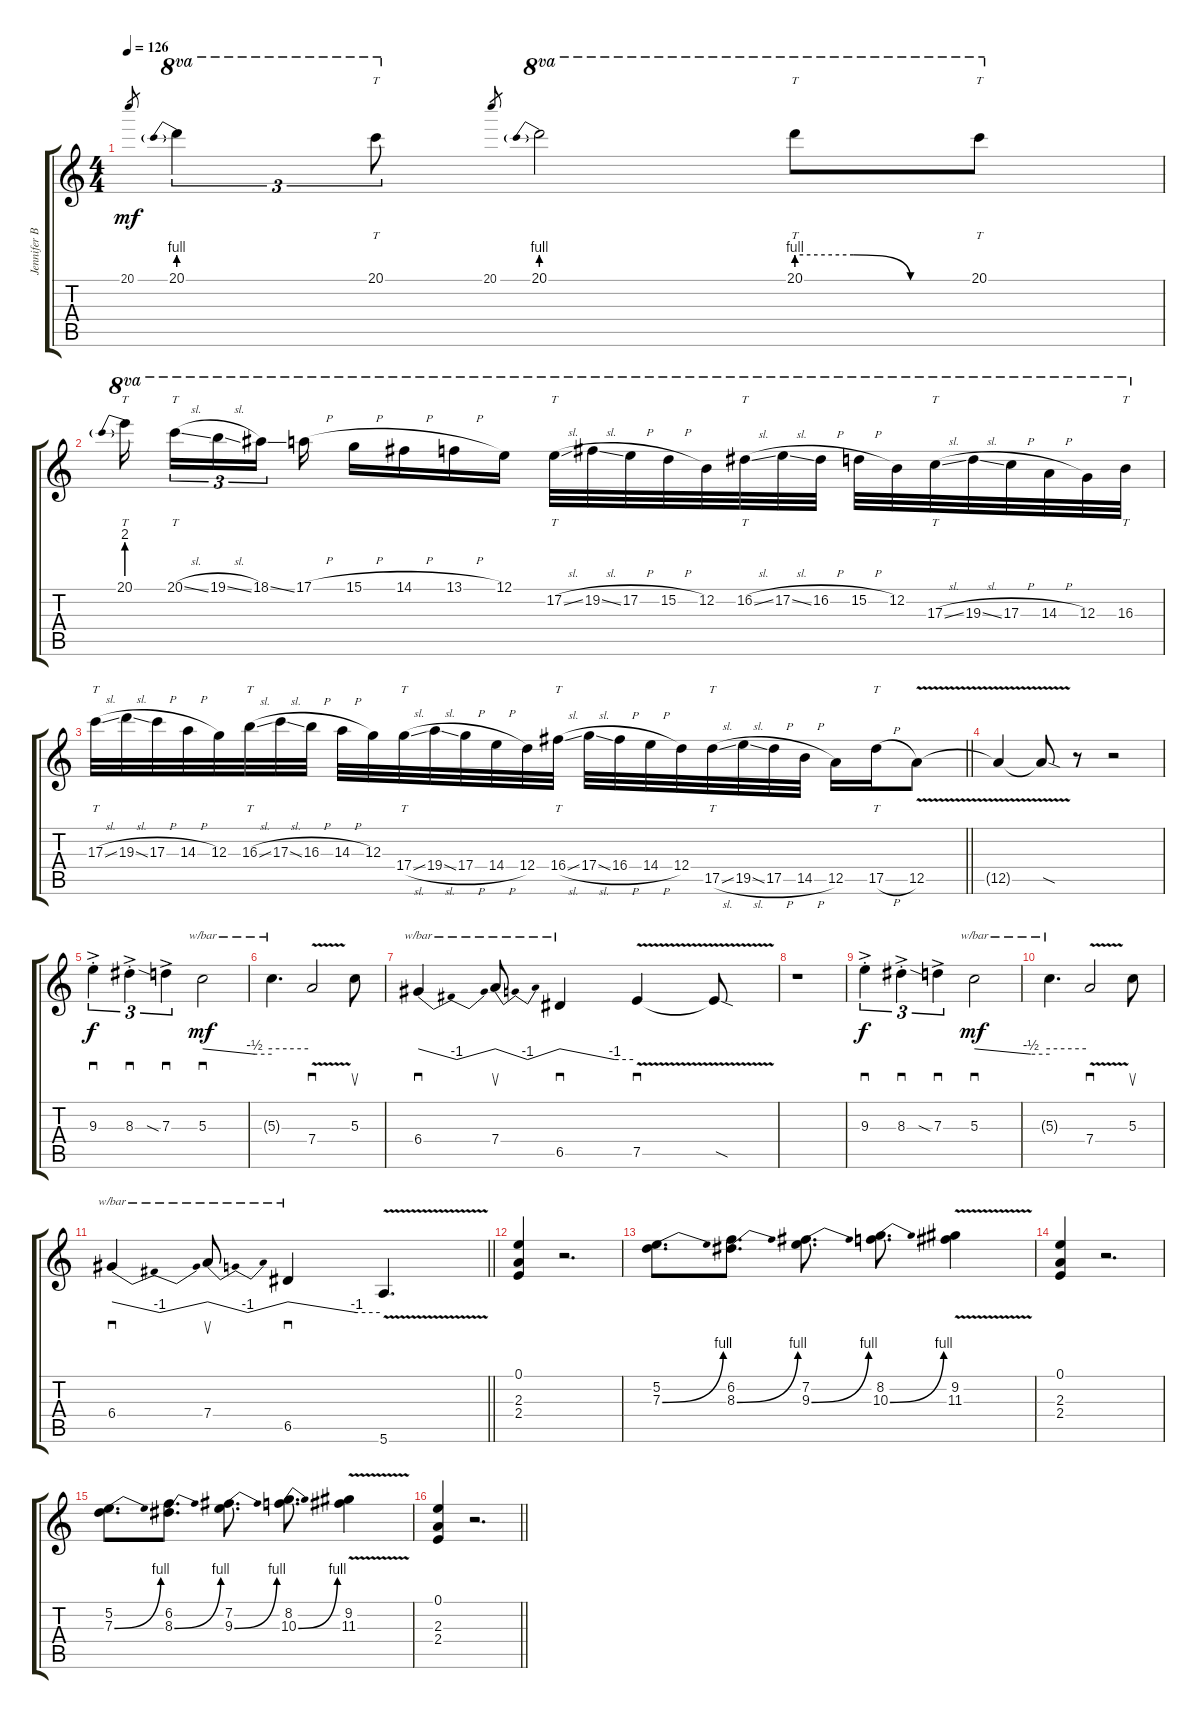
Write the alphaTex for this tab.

\track ("Jennifer Batten Lead" "Jennifer B") {instrument overdrivenguitar}
\staff {score tabs}
\tuning (E4 B3 G3 D3 A2 E2) {hide}
\ts (4 4)
\tempo 126
\clef g2
\ks c
20.1.8{gr dy mf} 20.1{be (prebend 0 4 60 4)}.4{tu (3 2) ot 8va} 20.1.8{tt tu (3 2) ot 8va} 20.1.8{gr} 20.1{be (prebend 0 4 60 4)}.2{ot 8va} 20.1{be (custom 0 4 20 4 40 0 60 0)}.8{tt ot 8va} 20.1.8{tt ot 8va} |
20.1{be (prebend 0 8 60 8)}.16{tt ot 8va beam splitsecondary} 20.1{sl}.16{tt tu (3 2) ot 8va} 19.1{sl}.16{tu (3 2) ot 8va} 18.1{ss}.16{tu (3 2) ot 8va beam splitsecondary} 17.1{h}.16{ot 8va} 15.1{h}.16{ot 8va} 14.1{h}.16{ot 8va} 13.1{h}.16{ot 8va} 12.1.16{ot 8va} 17.2{sl}.32{tt ot 8va} 19.2{sl}.32{ot 8va} 17.2{h}.32{ot 8va} 15.2{h}.32{ot 8va} 12.2.32{ot 8va} 16.2{sl}.32{tt ot 8va} 17.2{sl}.32{ot 8va} 16.2{h}.32{ot 8va} 15.2{h}.32{ot 8va} 12.2.32{ot 8va} 17.3{sl}.32{tt ot 8va} 19.3{sl}.32{ot 8va} 17.3{h}.32{ot 8va} 14.3{h}.32{ot 8va} 12.3.32{ot 8va} 16.3.32{tt ot 8va} |
\barLineRight lightlight
17.3{sl}.32{tt} 19.3{sl}.32 17.3{h}.32 14.3{h}.32 12.3.32 16.3{sl}.32{tt} 17.3{sl}.32 16.3{h}.32 14.3{h}.32 12.3.32 17.4{sl}.32{tt} 19.4{sl}.32 17.4{h}.32 14.4{h}.32 12.4.32 16.4{sl}.32{tt} 17.4{sl}.32 16.4{h}.32 14.4{h}.32 12.4.32 17.5{sl}.32{tt} 19.5{sl}.32 17.5{h}.32 14.5{h}.32 12.5.16 17.5{h}.16{tt} 12.5{v}.8 |
12.5{v t}.4 12.5{sod t}.8 r.8 r.2 |
9.3{ac st}.4{sd tu (3 2) dy f} 8.3{ac st}.4{sd tu (3 2)} 7.3{sia ac}.4{sd tu (3 2)} 5.3.2{sd tbe (custom default 0 0 45 -2 60 -2) dy mf} |
5.3{t}.4{d tbe (hold default 0 0 60 0)} 7.4{v}.2{sd} 5.3.8{su} |
6.4.4{sd tbe (dip default 0 0 30 -4 60 0)} 7.4.8{su tbe (dip default 0 0 30 -4 60 0)} 6.5.4{sd tbe (custom default 0 0 45 -4 60 -4)} 7.5{v}.4{sd} 7.5{sod t}.8 |
r.1 |
9.3{ac st}.4{sd tu (3 2) dy f} 8.3{ac st}.4{sd tu (3 2)} 7.3{sia ac}.4{sd tu (3 2)} 5.3.2{sd tbe (custom default 0 0 45 -2 60 -2) dy mf} |
5.3{t}.4{d tbe (hold default 0 0 60 0)} 7.4{v}.2{sd} 5.3.8{su} |
\barLineRight lightlight
6.4.4{sd tbe (dip default 0 0 30 -4 60 0)} 7.4.8{su tbe (dip default 0 0 30 -4 60 0)} 6.5.4{sd tbe (custom default 0 0 45 -4 60 -4)} 5.6{v}.4{d} |
(0.1 2.3 2.4).4 r.2{d} |
(5.2 7.3{be (bend 0 0 60 4)}).8{d} (6.2 8.3{be (bend 0 0 60 4)}).8{d} (7.2 9.3{be (bend 0 0 60 4)}).8{d} (8.2 10.3{be (bend 0 0 60 4)}).8{d} (9.2{v} 11.3{v}).4 |
(0.1 2.3 2.4).4 r.2{d} |
(5.2 7.3{be (bend 0 0 60 4)}).8{d} (6.2 8.3{be (bend 0 0 60 4)}).8{d} (7.2 9.3{be (bend 0 0 60 4)}).8{d} (8.2 10.3{be (bend 0 0 60 4)}).8{d} (9.2{v} 11.3{v}).4 |
\barLineRight lightlight
(0.1 2.3 2.4).4 r.2{d}
